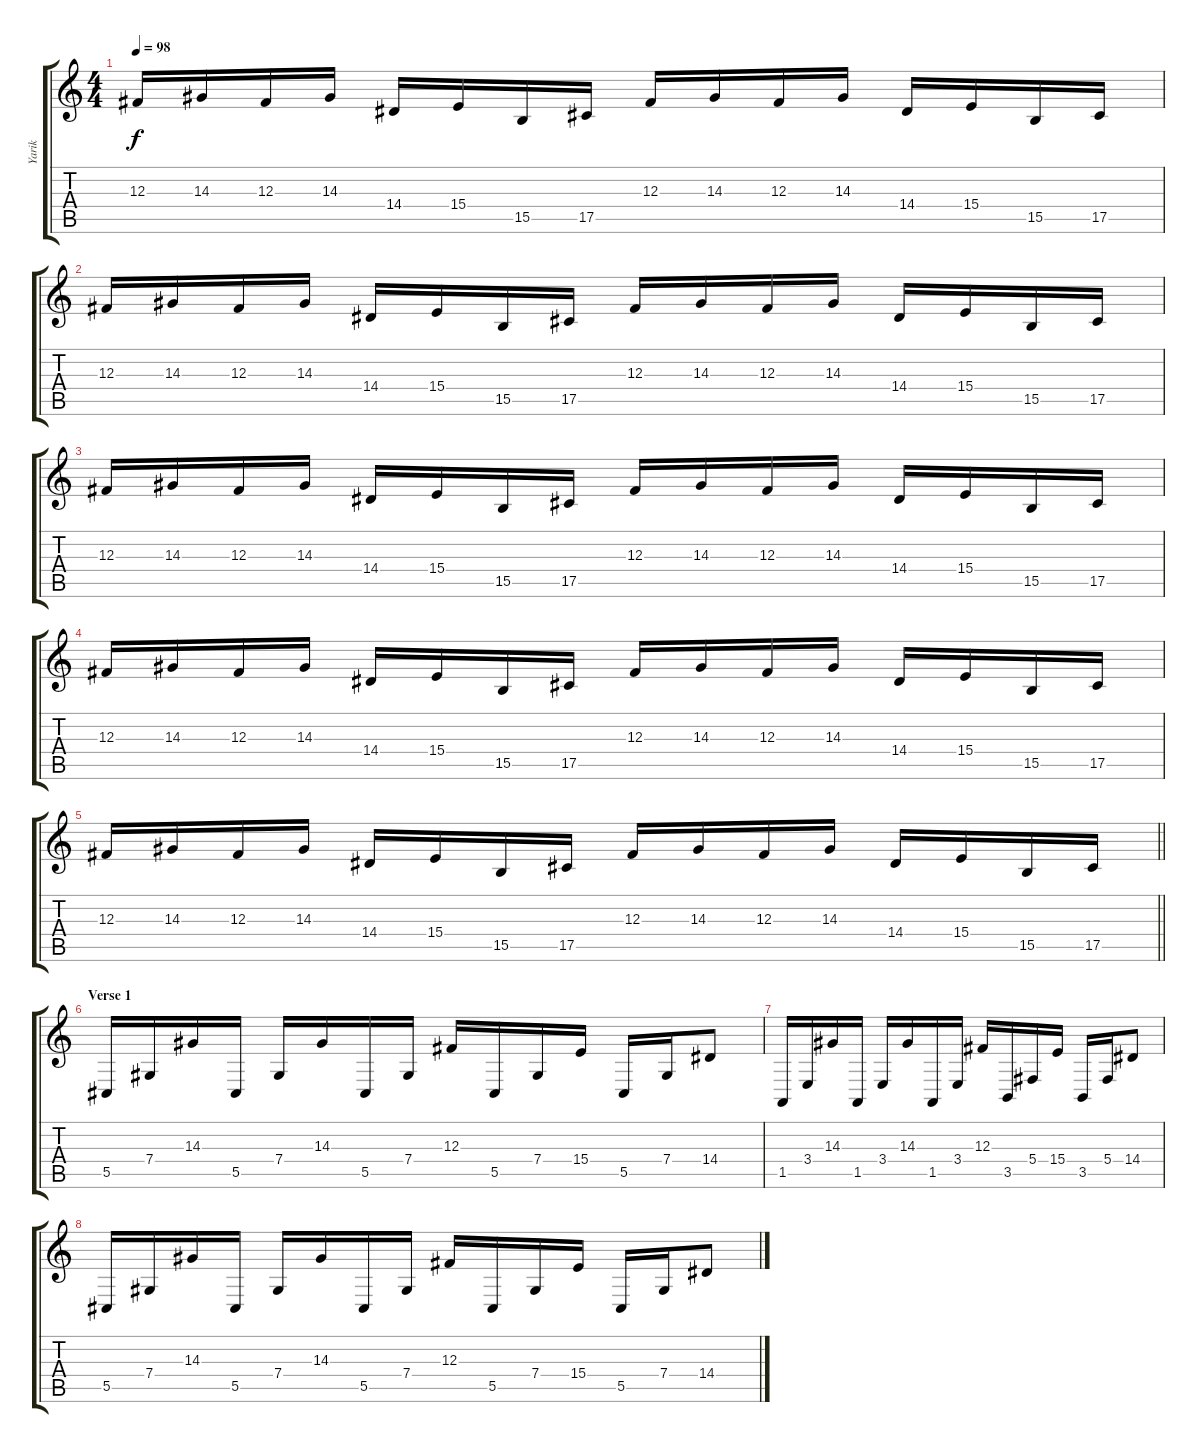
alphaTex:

\track ("Yarik" "Yarik") {instrument lead2sawtooth}
\staff {score tabs}
\tuning (Eb4 Bb3 Gb3 Db3 Ab2 Db2) {hide}
\ts (4 4)
\tempo 98
\clef g2
\ks c
12.3.16{dy f} 14.3.16 12.3.16 14.3.16 14.4.16 15.4.16 15.5.16 17.5.16 12.3.16 14.3.16 12.3.16 14.3.16 14.4.16 15.4.16 15.5.16 17.5.16 |
12.3.16 14.3.16 12.3.16 14.3.16 14.4.16 15.4.16 15.5.16 17.5.16 12.3.16 14.3.16 12.3.16 14.3.16 14.4.16 15.4.16 15.5.16 17.5.16 |
12.3.16 14.3.16 12.3.16 14.3.16 14.4.16 15.4.16 15.5.16 17.5.16 12.3.16 14.3.16 12.3.16 14.3.16 14.4.16 15.4.16 15.5.16 17.5.16 |
12.3.16 14.3.16 12.3.16 14.3.16 14.4.16 15.4.16 15.5.16 17.5.16 12.3.16 14.3.16 12.3.16 14.3.16 14.4.16 15.4.16 15.5.16 17.5.16 |
\barLineRight lightlight
12.3.16 14.3.16 12.3.16 14.3.16 14.4.16 15.4.16 15.5.16 17.5.16 12.3.16 14.3.16 12.3.16 14.3.16 14.4.16 15.4.16 15.5.16 17.5.16 |
\section ("" "Verse 1")
5.5.16 7.4.16 14.3.16 5.5.16 7.4.16 14.3.16 5.5.16 7.4.16 12.3.16 5.5.16 7.4.16 15.4.16 5.5.16 7.4.16 14.4.8 |
1.5.16 3.4.16 14.3.16 1.5.16 3.4.16 14.3.16 1.5.16 3.4.16 12.3.16 3.5.16 5.4.16 15.4.16 3.5.16 5.4.16 14.4.8 |
5.5.16 7.4.16 14.3.16 5.5.16 7.4.16 14.3.16 5.5.16 7.4.16 12.3.16 5.5.16 7.4.16 15.4.16 5.5.16 7.4.16 14.4.8
